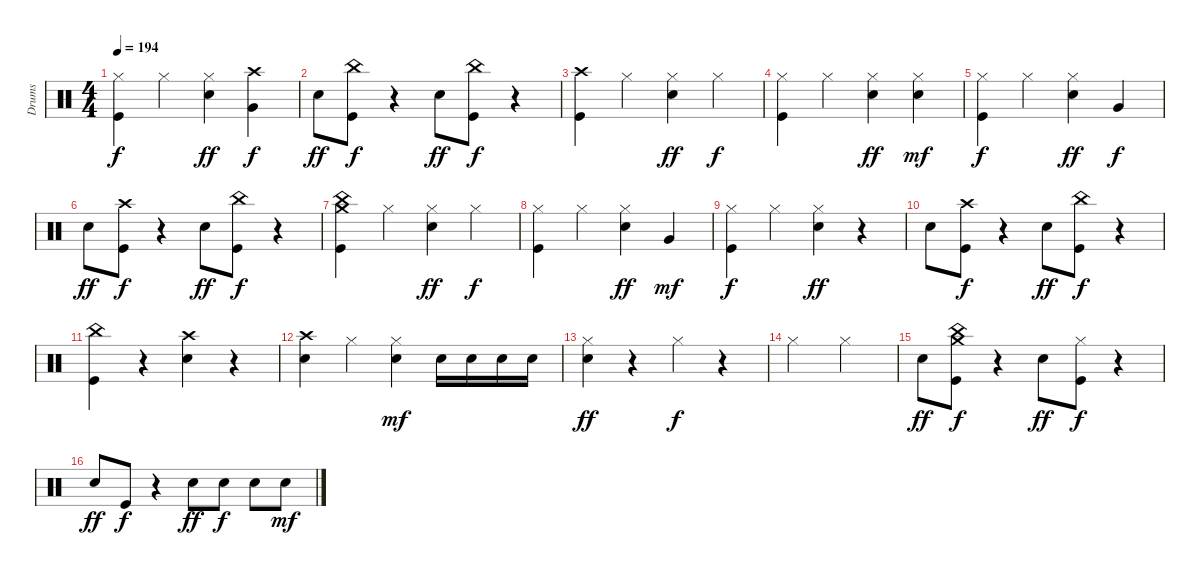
\track ("Drums" "Drums") {instrument percussion}
\staff {score}
\articulation defaults
\ts (4 4)
\tempo 194
\clef neutral
\ks c
("Kick (hit)" "Hi-Hat (closed)").4{dy f} "Hi-Hat (closed)".4 ("Snare (hit) 2" "Hi-Hat (closed)").4{dy ff} ("Very Low Tom (hit)" "Crash high (hit)").4{dy f} |
"Snare (hit) 2".8{dy ff} ("Kick (hit)" "China (hit)").8{dy f} r.4 "Snare (hit) 2".8{dy ff} ("Kick (hit)" "China (hit)").8{dy f} r.4 |
("Kick (hit)" "Crash high (hit)").4 "Hi-Hat (closed)".4 ("Snare (hit) 2" "Hi-Hat (closed)").4{dy ff} "Hi-Hat (closed)".4{dy f} |
("Kick (hit)" "Hi-Hat (closed)").4 "Hi-Hat (closed)".4 ("Snare (hit) 2" "Hi-Hat (closed)").4{dy ff} ("Snare (hit) 2" "Hi-Hat (closed)").4{dy mf} |
("Kick (hit)" "Hi-Hat (closed)").4{dy f} "Hi-Hat (closed)".4 ("Snare (hit) 2" "Hi-Hat (closed)").4{dy ff} "Very Low Tom (hit)".4{dy f} |
"Snare (hit) 2".8{dy ff} ("Kick (hit)" "Crash high (hit)").8{dy f} r.4 "Snare (hit) 2".8{dy ff} ("Kick (hit)" "China (hit)").8{dy f} r.4 |
("Kick (hit)" "China (hit)" "Crash medium (hit)").4 "Hi-Hat (closed)".4 ("Snare (hit) 2" "Hi-Hat (closed)").4{dy ff} "Hi-Hat (closed)".4{dy f} |
("Kick (hit)" "Hi-Hat (closed)").4 "Hi-Hat (closed)".4 ("Snare (hit) 2" "Hi-Hat (closed)").4{dy ff} "Very Low Tom (hit)".4{dy mf} |
("Kick (hit)" "Hi-Hat (closed)").4{dy f} "Hi-Hat (closed)".4 ("Snare (hit) 2" "Hi-Hat (closed)").4{dy ff} r.4 |
"Snare (hit) 2".8 ("Kick (hit)" "Crash high (hit)").8{dy f} r.4 "Snare (hit) 2".8{dy ff} ("Kick (hit)" "China (hit)").8{dy f} r.4 |
("Kick (hit)" "China (hit)").4 r.4 ("Snare (hit) 2" "Crash high (hit)").4 r.4 |
("Snare (hit) 2" "Crash high (hit)").4 "Hi-Hat (closed)".4 ("Snare (hit) 2" "Hi-Hat (closed)").4{dy mf} "Snare (hit) 2".16 "Snare (hit) 2".16 "Snare (hit) 2".16 "Snare (hit) 2".16 |
("Snare (hit) 2" "Hi-Hat (closed)").4{dy ff} r.4 "Hi-Hat (closed)".4{dy f} r.4 |
"Hi-Hat (closed)".2 "Hi-Hat (closed)".2 |
"Snare (hit) 2".8{dy ff} ("Kick (hit)" "China (hit)" "Crash medium (hit)").8{dy f} r.4 "Snare (hit) 2".8{dy ff} ("Kick (hit)" "Hi-Hat (closed)").8{dy f} r.4 |
"Snare (hit) 2".8{dy ff} "Kick (hit)".8{dy f} r.4 "Snare (hit) 2".8{dy ff} "Snare (hit) 2".8{dy f} "Snare (hit) 2".8 "Snare (hit) 2".8{dy mf}
